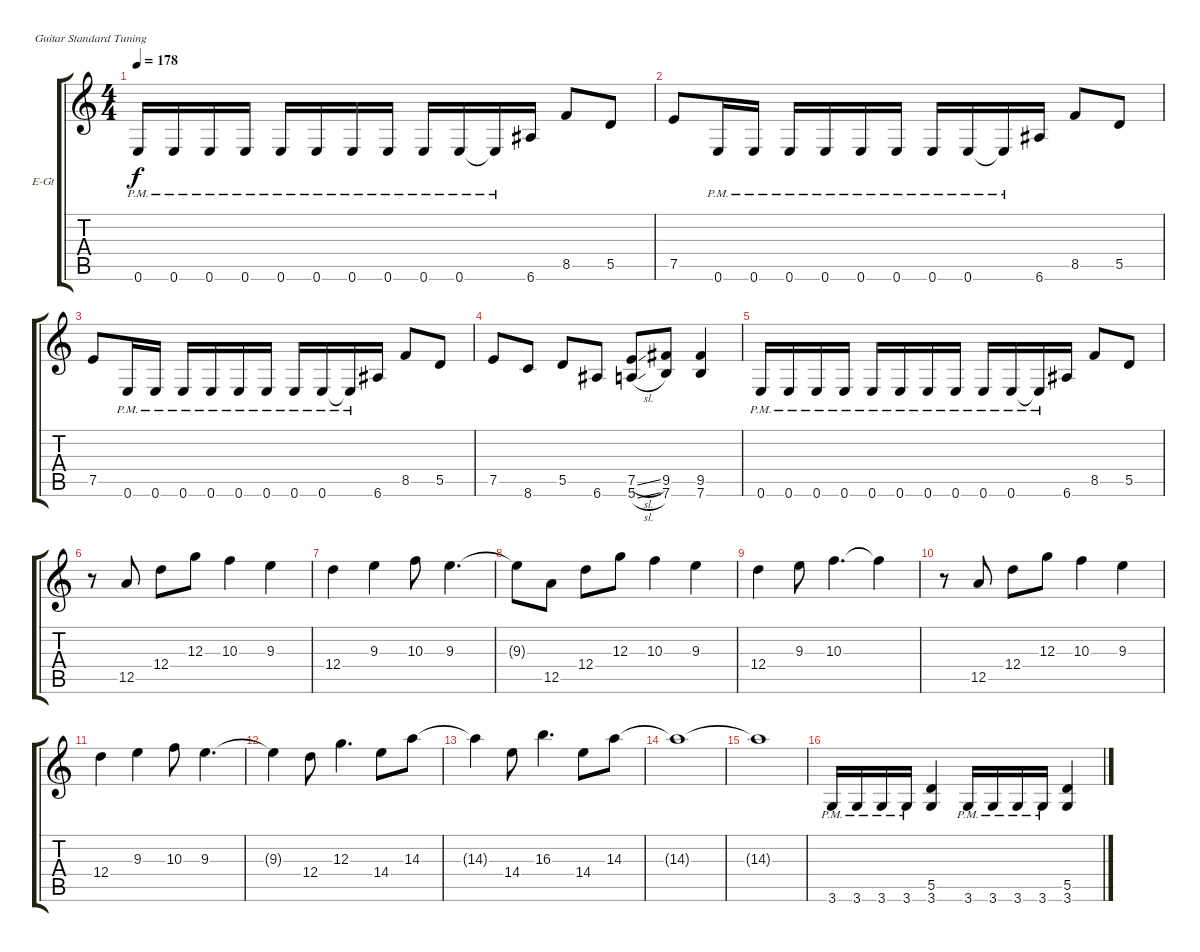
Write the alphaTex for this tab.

\bracketExtendMode groupsimilarinstruments
\firstSystemTrackNameOrientation horizontal
\otherSystemsTrackNameOrientation horizontal
\track ("Kirk Hammet" "E-Gt") {instrument distortionguitar}
\staff {score tabs}
\tuning (E4 B3 G3 D3 A2 E2)
\ts (4 4)
\tempo 178
\clef g2
\ks c
0.6{pm}.16{dy f} 0.6{pm}.16 0.6{pm}.16 0.6{pm}.16 0.6{pm}.16 0.6{pm}.16 0.6{pm}.16 0.6{pm}.16 0.6{pm}.16 0.6{pm}.16 0.6{pm t}.16 6.6.16 8.5.8 5.5.8 |
7.5.8 0.6{pm}.16 0.6{pm}.16 0.6{pm}.16 0.6{pm}.16 0.6{pm}.16 0.6{pm}.16 0.6{pm}.16 0.6{pm}.16 0.6{pm t}.16 6.6.16 8.5.8 5.5.8 |
7.5.8 0.6{pm}.16 0.6{pm}.16 0.6{pm}.16 0.6{pm}.16 0.6{pm}.16 0.6{pm}.16 0.6{pm}.16 0.6{pm}.16 0.6{pm t}.16 6.6.16 8.5.8 5.5.8 |
7.5.8 8.6.8 5.5.8 6.6.8 (7.5{sl} 5.6{sl}).8 (9.5 7.6).8 (9.5 7.6).4 |
0.6{pm}.16 0.6{pm}.16 0.6{pm}.16 0.6{pm}.16 0.6{pm}.16 0.6{pm}.16 0.6{pm}.16 0.6{pm}.16 0.6{pm}.16 0.6{pm}.16 0.6{pm t}.16 6.6.16 8.5.8 5.5.8 |
r.8 12.5.8 12.4.8 12.3.8 10.3.4 9.3.4 |
12.4.4 9.3.4 10.3.8 9.3.4{d} |
9.3{t}.8 12.5.8 12.4.8 12.3.8 10.3.4 9.3.4 |
12.4.4 9.3.8 10.3.4{d} 10.3{t}.4 |
r.8 12.5.8 12.4.8 12.3.8 10.3.4 9.3.4 |
12.4.4 9.3.4 10.3.8 9.3.4{d} |
9.3{t}.4 12.4.8 12.3.4{d} 14.4.8 14.3.8 |
14.3{t}.4 14.4.8 16.3.4{d} 14.4.8 14.3.8 |
14.3{t}.1 |
14.3{t}.1 |
3.6{pm}.16 3.6{pm}.16 3.6{pm}.16 3.6{pm}.16 (5.5 3.6).4 3.6{pm}.16 3.6{pm}.16 3.6{pm}.16 3.6{pm}.16 (5.5 3.6).4
